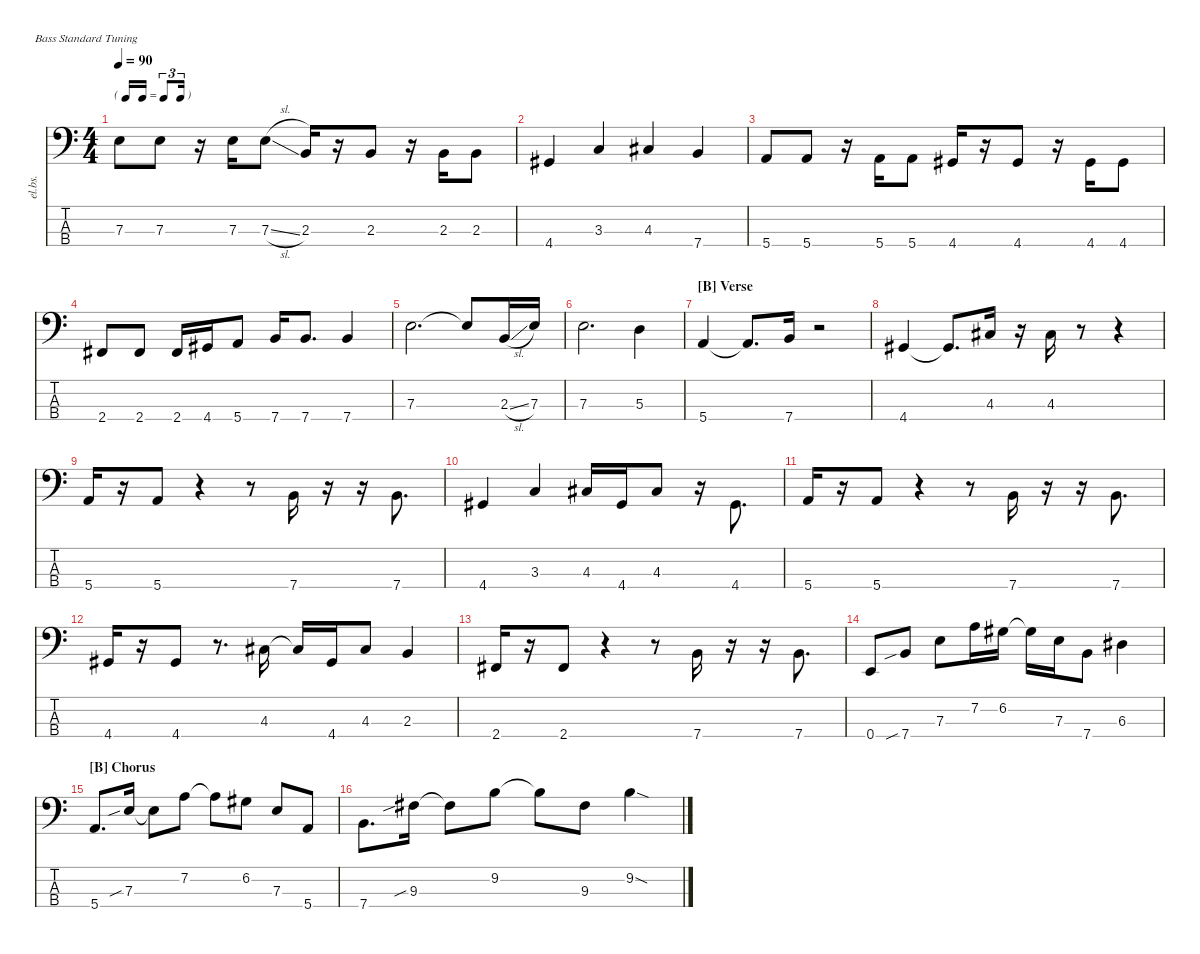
\defaultSystemsLayout 4
\hideDynamics
\bracketExtendMode nobrackets
\track ("Electric Bass" "el.bs.") {instrument electricbassfinger}
\staff {score tabs}
\tuning (G2 D2 A1 E1)
\ts (4 4)
\tf triplet16th
\tempo 90
\clef f4
\ks c
7.3.8{dy mf beam Down} 7.3.8{beam Down} r.16{beam Down} 7.3.16{beam Down} 7.3{sl}.8{beam Down} 2.3.16{beam Up} r.16{beam Up} 2.3.8{beam Up} r.16{beam Down} 2.3.16{beam Up} 2.3.8{beam Up} |
4.4{acc #}.4{beam Up} 3.3.4{beam Up} 4.3{acc #}.4{beam Up} 7.4.4{beam Up} |
5.4.8{beam Up} 5.4.8{beam Up} r.16{beam Down} 5.4.16{beam Up} 5.4.8{beam Up} 4.4{acc #}.16{beam Up} r.16{beam Up} 4.4{acc #}.8{beam Up} r.16{beam Down} 4.4{acc #}.16{beam Up} 4.4{acc #}.8{beam Up} |
2.4{acc #}.8{beam Up} 2.4{acc #}.8{beam Up} 2.4{acc #}.16{beam Up} 4.4{acc #}.16{beam Up} 5.4.8{beam Up} 7.4.16{beam Up} 7.4.8{d beam Up} 7.4.4{beam Up} |
7.3.2{d beam Down} 7.3{t}.8{beam Up} 2.3{sl}.16{beam Up} 7.3.16{beam Up} |
7.3.2{d beam Down} 5.3.4{beam Down} |
\section ("B" "Verse")
5.4.4{beam Up} 5.4{t}.8{d beam Up} 7.4.16{beam Up} r.2{beam Down} |
4.4{acc #}.4{beam Up} 4.4{t acc #}.8{d beam Up} 4.3{acc #}.16{beam Up} r.16{beam Down} 4.3{acc #}.16{beam Up} r.8{beam Down} r.4{beam Down} |
5.4.16{beam Up} r.16{beam Up} 5.4.8{beam Up} r.4{beam Down} r.8{beam Down} 7.4.16{beam Up} r.16{beam Down} r.16{beam Down} 7.4.8{d beam Up} |
4.4{acc #}.4{beam Up} 3.3.4{beam Up} 4.3{acc #}.16{beam Up} 4.4{acc #}.16{beam Up} 4.3{acc #}.8{beam Up} r.16{beam Down} 4.4{acc #}.8{d beam Up} |
5.4.16{beam Up} r.16{beam Up} 5.4.8{beam Up} r.4{beam Down} r.8{beam Down} 7.4.16{beam Up} r.16{beam Down} r.16{beam Down} 7.4.8{d beam Up} |
4.4{acc #}.16{beam Up} r.16{beam Up} 4.4{acc #}.8{beam Up} r.8{d beam Down} 4.3{acc #}.16{beam Up} 4.3{t acc #}.16{beam Up} 4.4{acc #}.16{beam Up} 4.3{acc #}.8{beam Up} 2.3.4{beam Up} |
2.4{acc #}.16{beam Up} r.16{beam Up} 2.4{acc #}.8{beam Up} r.4{beam Down} r.8{beam Down} 7.4.16{beam Up} r.16{beam Down} r.16{beam Down} 7.4.8{d beam Up} |
0.4.8{beam Up} 7.4{sib}.8{beam Up} 7.3.8{beam Down} 7.2.16{beam Down} 6.2{acc #}.16{beam Down} 6.2{t acc #}.16{beam Down} 7.3.16{beam Down} 7.4.8{beam Down} 6.3{acc #}.4{beam Down} |
\section ("B" "Chorus")
5.4.8{d beam Up} 7.3{sib}.16{beam Up} 7.3{t}.8{beam Down} 7.2.8{beam Down} 7.2{t}.8{beam Down} 6.2{acc #}.8{beam Down} 7.3.8{beam Up} 5.4.8{beam Up} |
7.4.8{d beam Down} 9.3{sib acc #}.16{beam Down} 9.3{t acc #}.8{beam Down} 9.2.8{beam Down} 9.2{t}.8{beam Down} 9.3{acc #}.8{beam Down} 9.2{sod}.4{beam Down}
